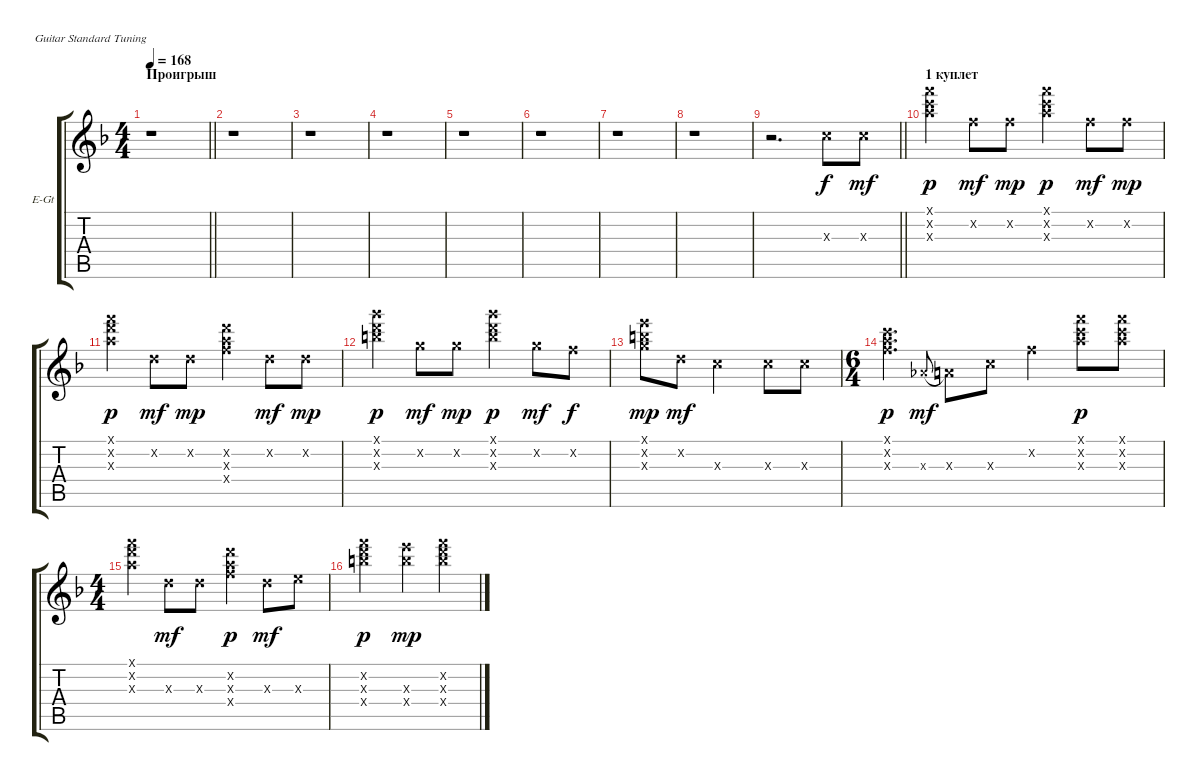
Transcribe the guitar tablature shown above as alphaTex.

\defaultSystemsLayout 4
\bracketExtendMode groupsimilarinstruments
\firstSystemTrackNameOrientation horizontal
\otherSystemsTrackNameOrientation horizontal
\track ("Electric Guitar Х" "E-Gt") {instrument overdrivenguitar}
\staff {score tabs}
\tuning (E4 B3 G3 D3 A2 E2)
\ts (4 4)
\section ("" "Проигрыш")
\tempo 168
\clef g2
\scale
0.51004
\barLineRight lightlight
\ks f
r.1{dy f instrument overdrivenguitar} |
\scale
0.24498 r.1 |
\scale
0.24498 r.1 |
\scale
0.333333 r.1 |
\scale
0.333333 r.1 |
\scale
0.333333 r.1 |
\scale
0.333333 r.1 |
\scale
0.333333 r.1 |
\scale
0.333333
\barLineRight lightlight
r.2{d} 5.3{x}.8 5.3{x}.8{dy mf} |
\section ("" "1 куплет")
\scale
0.333333 (13.1{x} 13.2{x} 14.3{x}).4{dy p} 6.2{x}.8{dy mf} 6.2{x}.8{dy mp} (13.2{x} 14.3{x} 13.1{x}).4{dy p} 6.2{x}.8{dy mf} 6.2{x}.8{dy mp} |
\scale
0.333333 (13.1{x} 15.2{x} 14.3{x}).4{dy p} 3.2{x}.8{dy mf} 3.2{x}.8{dy mp} (15.2{x} 14.3{x} 15.4{x}).4 3.2{x}.8{dy mf} 3.2{x}.8{dy mp} |
\scale
0.333333 (15.1{x} 15.2{x} 16.3{x}).4{dy p} 8.2{x}.8{dy mf} 8.2{x}.8{dy mp} (15.1{x} 15.2{x} 16.3{x}).4{dy p} 8.2{x}.8{dy mf} 6.2{x}.8{dy f} |
\scale
0.193651 (12.1{x} 12.2{x} 12.3{x}).8{dy mp} 3.2{x}.8{dy mf} 5.3{x}.2 5.3{x}.8 5.3{x}.8 |
\ts (6 4)
\scale
0.403175 (10.2{x} 8.1{x} 10.3{x}).2{d dy p} 1.3{x}.8{gr onbeat dy mf legatoorigin} 2.3{x}.8 5.3{x}.8 6.2{x}.4 (13.1{x} 13.2{x} 14.3{x}).8{dy p} (13.1{x} 13.2{x} 14.3{x}).8 |
\ts (4 4)
\scale
0.403175 (13.1{x} 15.2{x} 14.3{x}).4 7.3{x}.8{dy mf} 7.3{x}.8 (15.2{x} 14.3{x} 15.4{x}).4{dy p} 7.3{x}.8{dy mf} 9.3{x}.8 |
\scale
0.333333 (18.2{x} 19.3{x} 21.4{x}).2{dy p} (21.3{x} 21.4{x}).4{dy mp} (21.4{x} 19.3{x} 18.2{x}).4
